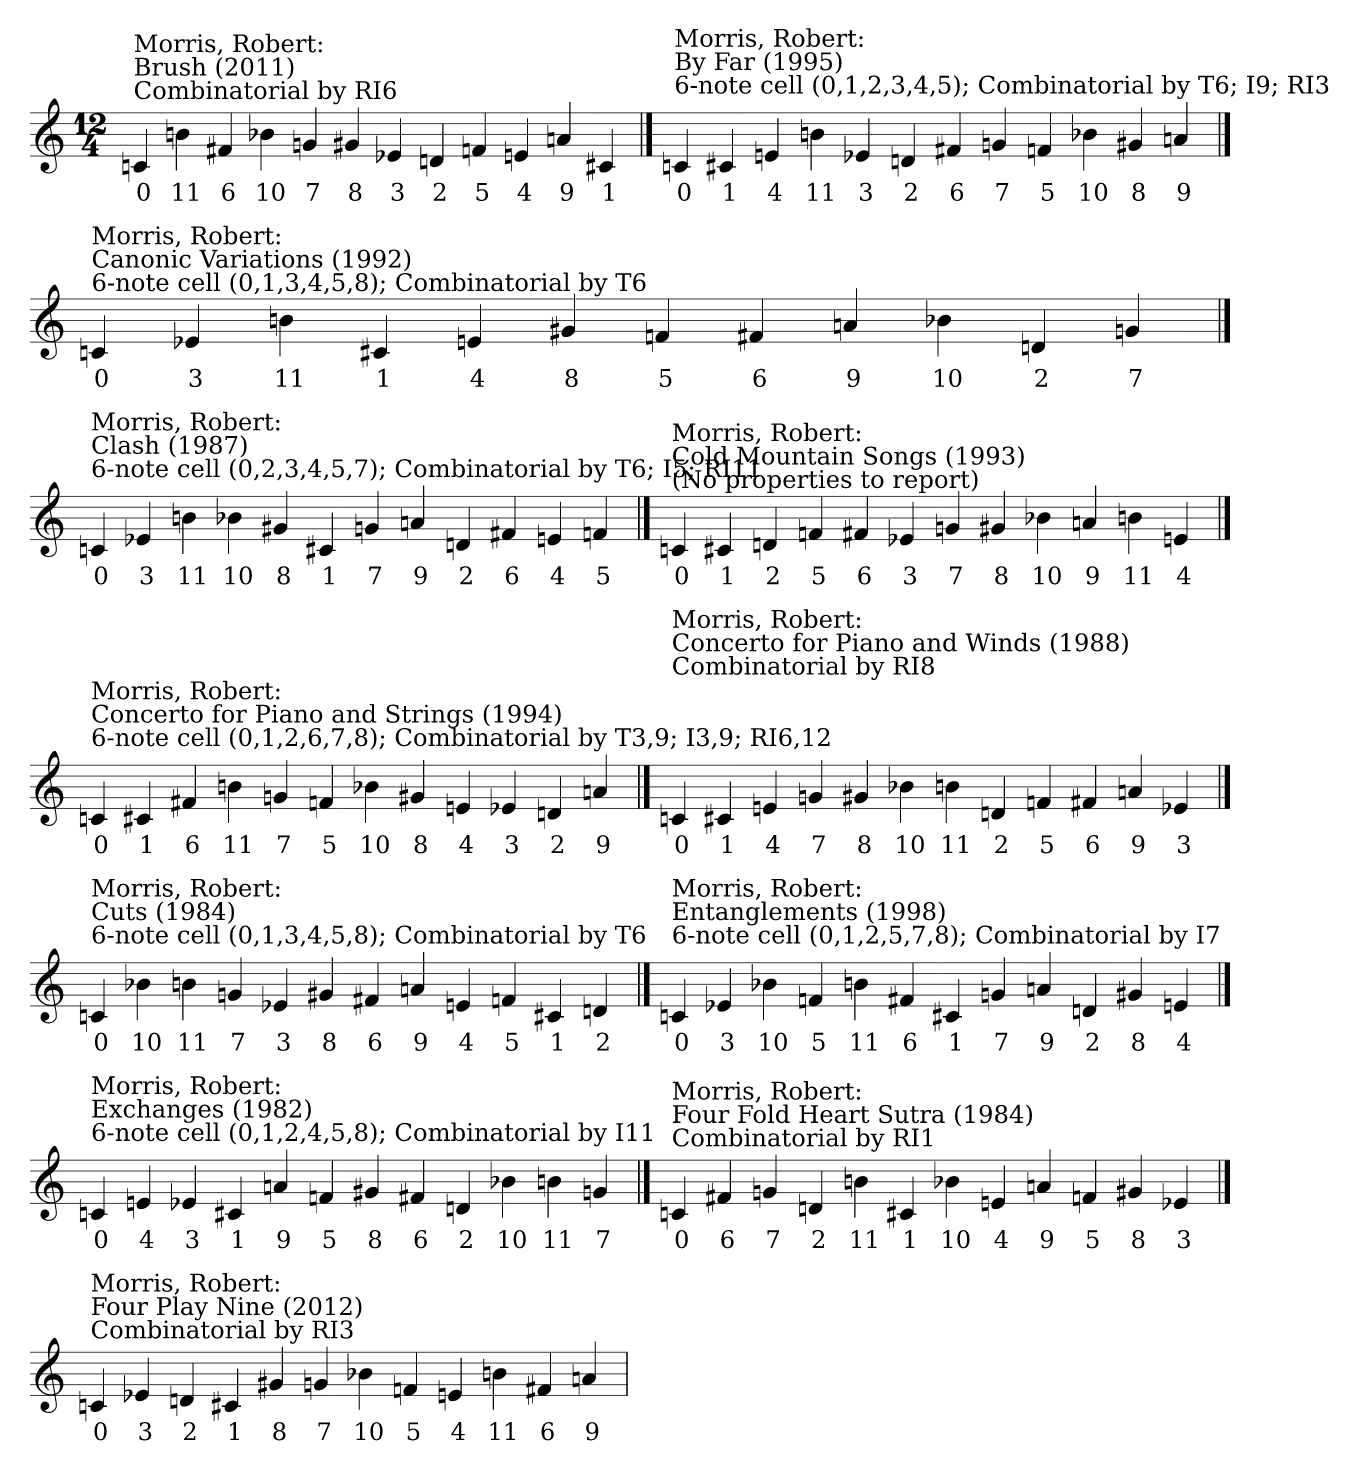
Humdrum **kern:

**kern	**text
*part1	*part1
*staff1	*staff1
!!LO:LB:g=z
*M12/4	*
==913	==913
!LO:TX:t=Morris, Robert&colon; \nBrush (2011)\nCombinatorial by RI6	!
4cn	0
4bn	11
4f#X	6
4b-X	10
4gn	7
4g#X	8
4e-X	3
4dn	2
4fn	5
4en	4
4an	9
4c#X	1
!!LO:LB:g=z
==914	==914
!LO:TX:t=Morris, Robert&colon; \nBy Far (1995)\n6-note cell (0,1,2,3,4,5); Combinatorial by T6; I9; RI3	!
4cn	0
4c#X	1
4en	4
4bn	11
4e-X	3
4dn	2
4f#X	6
4gn	7
4fn	5
4b-X	10
4g#X	8
4an	9
!!LO:LB:g=z
==915	==915
!LO:TX:t=Morris, Robert&colon; \nCanonic Variations (1992)\n6-note cell (0,1,3,4,5,8); Combinatorial by T6	!
4cn	0
4e-X	3
4bn	11
4c#X	1
4en	4
4g#X	8
4fn	5
4f#X	6
4an	9
4b-X	10
4dn	2
4gn	7
!!LO:LB:g=z
==916	==916
!LO:TX:t=Morris, Robert&colon; \nClash (1987)\n6-note cell (0,2,3,4,5,7); Combinatorial by T6; I5; RI11	!
4cn	0
4e-X	3
4bn	11
4b-X	10
4g#X	8
4c#X	1
4gn	7
4an	9
4dn	2
4f#X	6
4en	4
4fn	5
!!LO:LB:g=z
==917	==917
!LO:TX:t=Morris, Robert&colon; \nCold Mountain Songs (1993)\n(No properties to report)	!
4cn	0
4c#X	1
4dn	2
4fn	5
4f#X	6
4e-X	3
4gn	7
4g#X	8
4b-X	10
4an	9
4bn	11
4en	4
!!LO:LB:g=z
==918	==918
!LO:TX:t=Morris, Robert&colon; \nConcerto for Piano and Strings (1994)\n6-note cell (0,1,2,6,7,8); Combinatorial by T3,9; I3,9; RI6,12	!
4cn	0
4c#X	1
4f#X	6
4bn	11
4gn	7
4fn	5
4b-X	10
4g#X	8
4en	4
4e-X	3
4dn	2
4an	9
!!LO:LB:g=z
==919	==919
!LO:TX:t=Morris, Robert&colon; \nConcerto for Piano and Winds (1988)\nCombinatorial by RI8	!
4cn	0
4c#X	1
4en	4
4gn	7
4g#X	8
4b-X	10
4bn	11
4dn	2
4fn	5
4f#X	6
4an	9
4e-X	3
!!LO:LB:g=z
==920	==920
!LO:TX:t=Morris, Robert&colon; \nCuts (1984)\n6-note cell (0,1,3,4,5,8); Combinatorial by T6	!
4cn	0
4b-X	10
4bn	11
4gn	7
4e-X	3
4g#X	8
4f#X	6
4an	9
4en	4
4fn	5
4c#X	1
4dn	2
!!LO:LB:g=z
==921	==921
!LO:TX:t=Morris, Robert&colon; \nEntanglements (1998)\n6-note cell (0,1,2,5,7,8); Combinatorial by I7	!
4cn	0
4e-X	3
4b-X	10
4fn	5
4bn	11
4f#X	6
4c#X	1
4gn	7
4an	9
4dn	2
4g#X	8
4en	4
!!LO:LB:g=z
==922	==922
!LO:TX:t=Morris, Robert&colon; \nExchanges (1982)\n6-note cell (0,1,2,4,5,8); Combinatorial by I11	!
4cn	0
4en	4
4e-X	3
4c#X	1
4an	9
4fn	5
4g#X	8
4f#X	6
4dn	2
4b-X	10
4bn	11
4gn	7
!!LO:LB:g=z
==923	==923
!LO:TX:t=Morris, Robert&colon; \nFour Fold Heart Sutra (1984)\nCombinatorial by RI1	!
4cn	0
4f#X	6
4gn	7
4dn	2
4bn	11
4c#X	1
4b-X	10
4en	4
4an	9
4fn	5
4g#X	8
4e-X	3
!!LO:LB:g=z
==924	==924
!LO:TX:t=Morris, Robert&colon; \nFour Play Nine (2012)\nCombinatorial by RI3	!
4cn	0
4e-X	3
4dn	2
4c#X	1
4g#X	8
4gn	7
4b-X	10
4fn	5
4en	4
4bn	11
4f#X	6
4an	9
=	=
*-	*-
